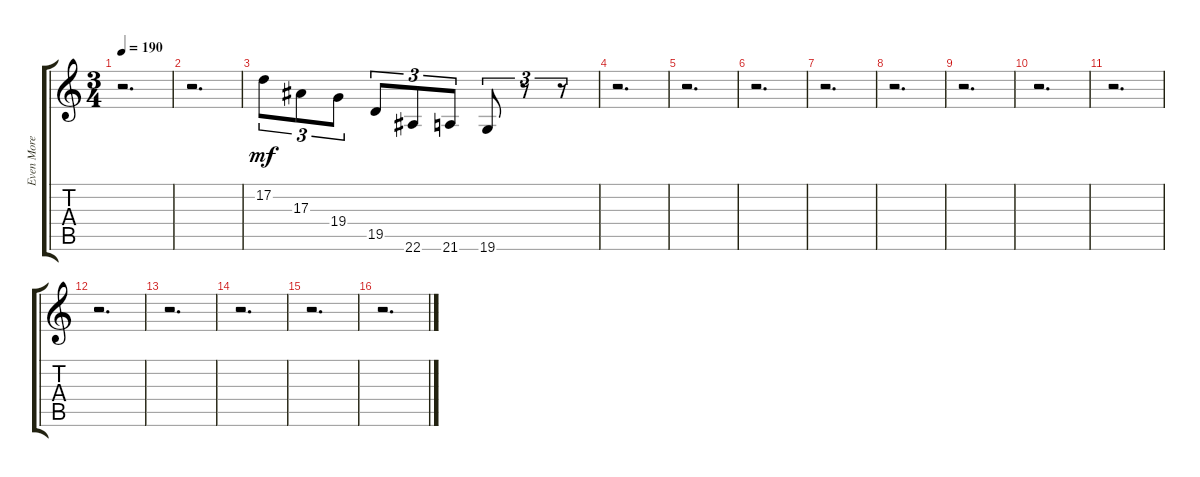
\track ("Even More Keys" "Even More ") {instrument orchestralharp}
\staff {score tabs}
\tuning (D4 A3 F3 C3 G2 C2) {hide}
\ts (3 4)
\tempo 190
\clef g2
\ks c
r.2{d dy mf} |
r.2{d} |
17.2.8{tu (3 2)} 17.3.8{tu (3 2)} 19.4.8{tu (3 2)} 19.5.8{tu (3 2)} 22.6.8{tu (3 2)} 21.6.8{tu (3 2)} 19.6.8{tu (3 2)} r.8{tu (3 2)} r.8{tu (3 2)} |
r.2{d} |
r.2{d} |
r.2{d} |
r.2{d} |
r.2{d} |
r.2{d} |
r.2{d} |
r.2{d} |
r.2{d} |
r.2{d} |
r.2{d} |
r.2{d} |
r.2{d}
